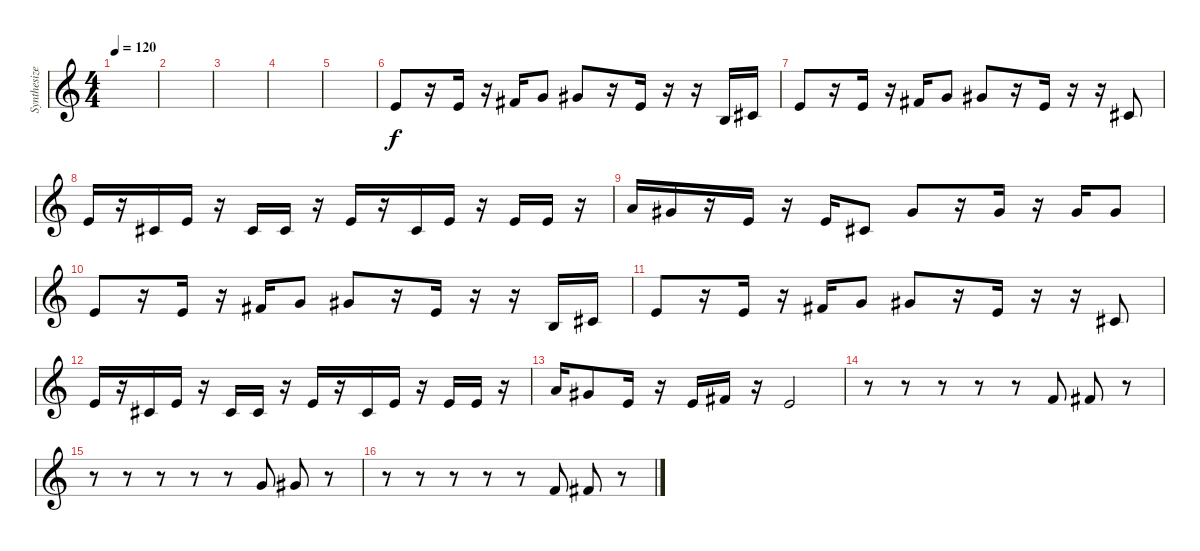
\track ("Synthesizer" "Synthesize") {instrument synthbrass1}
\staff {score}
\tuning (E4 B3 G3 D3 A2 E2 B1) {hide}
\ts (4 4)
\tempo 120
\clef g2
\ks c
|
|
|
|
|
0.1.8 r.16 0.1.16 r.16 2.1.16 3.1.8 4.1.8 r.16 0.1.16 r.16 r.16 0.2.16 2.2.16 |
0.1.8 r.16 0.1.16 r.16 2.1.16 3.1.8 4.1.8 r.16 0.1.16 r.16 r.16 2.2.8 |
0.1.16 r.16 2.2.16 0.1.16 r.16 2.2.16 2.2.16 r.16 0.1.16 r.16 2.2.16 0.1.16 r.16 0.1.16 0.1.16 r.16 |
5.1.16 4.1.16 r.16 0.1.16 r.16 0.1.16 2.2.8 4.1.8 r.16 4.1.16 r.16 4.1.16 4.1.8 |
0.1.8 r.16 0.1.16 r.16 2.1.16 3.1.8 4.1.8 r.16 0.1.16 r.16 r.16 0.2.16 2.2.16 |
0.1.8 r.16 0.1.16 r.16 2.1.16 3.1.8 4.1.8 r.16 0.1.16 r.16 r.16 2.2.8 |
0.1.16 r.16 2.2.16 0.1.16 r.16 2.2.16 2.2.16 r.16 0.1.16 r.16 2.2.16 0.1.16 r.16 0.1.16 0.1.16 r.16 |
5.1.16 4.1.8 0.1.16 r.16 0.1.16 2.1.16 r.16 0.1.2 |
r.8 r.8 r.8 r.8 r.8 1.1.8 2.1.8 r.8 |
r.8 r.8 r.8 r.8 r.8 3.1.8 4.1.8 r.8 |
r.8 r.8 r.8 r.8 r.8 1.1.8 2.1.8 r.8
